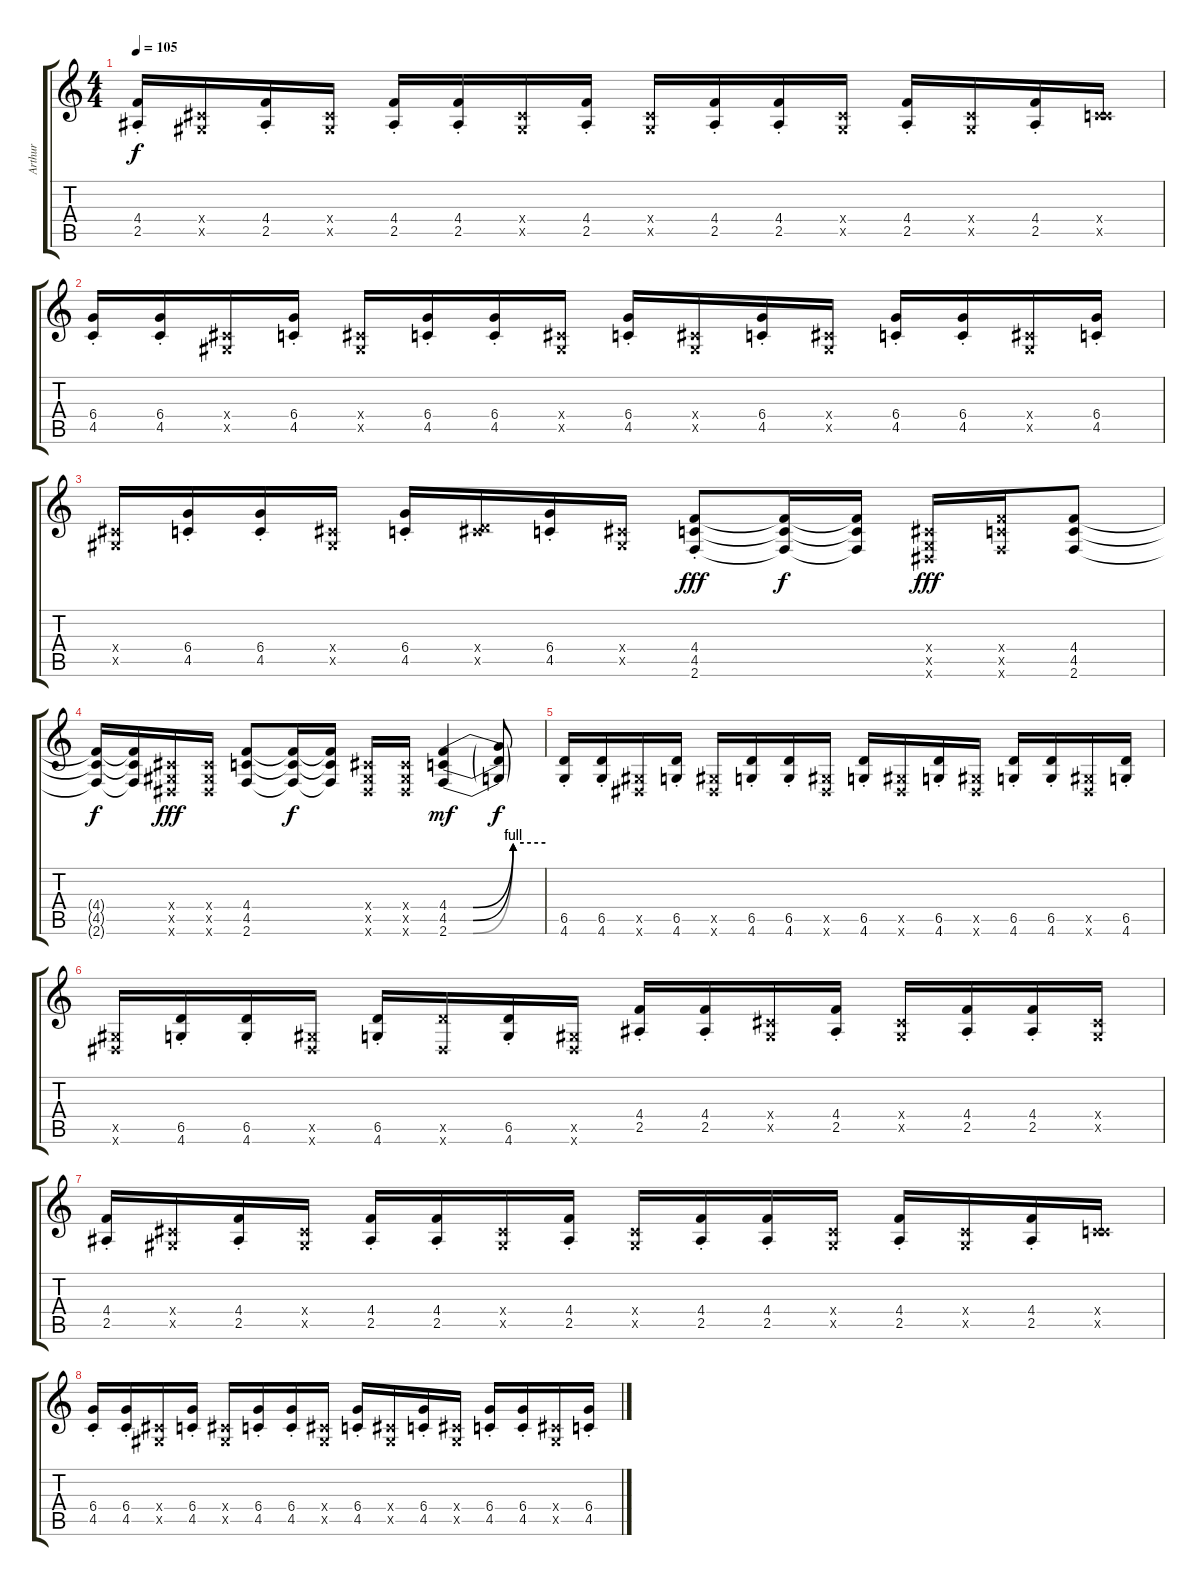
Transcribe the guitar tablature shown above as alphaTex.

\track ("Arthur" "Arthur") {instrument distortionguitar}
\staff {score tabs}
\tuning (Eb4 Bb3 Gb3 Db3 Ab2 Eb2) {hide}
\ts (4 4)
\tempo 105
\clef g2
\ks c
(4.4{st} 2.5{st}).16{dy f} (0.4{x} 0.5{x}).16 (4.4{st} 2.5{st}).16 (0.4{x} 0.5{x}).16 (4.4{st} 2.5{st}).16 (4.4{st} 2.5{st}).16 (0.4{x} 0.5{x}).16 (4.4{st} 2.5{st}).16 (0.4{x} 0.5{x}).16 (4.4{st} 2.5{st}).16 (4.4{st} 2.5{st}).16 (0.4{x} 0.5{x}).16 (4.4{st} 2.5{st}).16 (0.4{x} 0.5{x}).16 (4.4{st} 2.5{st}).16 (0.4{x} 4.5{x}).16 |
(6.4{st} 4.5).16 (6.4{st} 4.5).16 (0.4{x} 0.5{x}).16 (6.4{st} 4.5).16 (0.4{x} 0.5{x}).16 (6.4{st} 4.5).16 (6.4{st} 4.5).16 (0.4{x} 0.5{x}).16 (6.4{st} 4.5).16 (0.4{x} 0.5{x}).16 (6.4{st} 4.5).16 (0.4{x} 0.5{x}).16 (6.4{st} 4.5).16 (6.4{st} 4.5).16 (0.4{x} 0.5{x}).16 (6.4{st} 4.5).16 |
(0.4{x} 0.5{x}).16 (6.4{st} 4.5).16 (6.4{st} 4.5).16 (0.4{x} 0.5{x}).16 (6.4{st} 4.5{st}).16 (0.4{x} 6.5{x}).16 (6.4{st} 4.5).16 (0.4{x} 0.5{x}).16 (4.4 4.5 2.6{st}).8{dy fff} (4.4{t} 4.5{t} 2.6{t}).16{dy f} (4.4{t} 4.5{t} 2.6{t}).16 (0.4{x} 0.5{x} 0.6{x}).16{dy fff} (4.4{x} 4.5{x} 2.6{x}).16 (4.4 4.5 2.6).8 |
(4.4{t} 4.5{t} 2.6{t}).16{dy f} (4.4{t} 4.5{t} 2.6{t}).16 (0.4{x} 0.5{x} 0.6{x}).16{dy fff} (0.4{x} 0.5{x} 0.6{x}).16 (4.4 4.5 2.6).8 (4.4{t} 4.5{t} 2.6{t}).16{dy f} (4.4{t} 4.5{t} 2.6{t}).16 (0.4{x} 0.5{x} 0.6{x}).16 (0.4{x} 0.5{x} 0.6{x}).16 (4.4{be (custom 0 0 15 0 40 4 60 4)} 4.5{be (custom 0 0 15 0 40 4 60 4)} 2.6{be (custom 0 0 15 0 40 4 60 4)}).4{dy mf} (4.4{t} 4.5{t} 2.6{t}).8{dy f} |
(6.5{st} 4.6{st}).16 (6.5{st} 4.6{st}).16 (0.5{x} 0.6{x}).16 (6.5{st} 4.6{st}).16 (0.5{x} 0.6{x}).16 (6.5{st} 4.6{st}).16 (6.5{st} 4.6{st}).16 (0.5{x} 0.6{x}).16 (6.5{st} 4.6{st}).16 (0.5{x} 0.6{x}).16 (6.5{st} 4.6{st}).16 (0.5{x} 0.6{x}).16 (6.5{st} 4.6{st}).16 (6.5{st} 4.6{st}).16 (0.5{x} 0.6{x}).16 (6.5{st} 4.6{st}).16 |
(0.5{x} 0.6{x}).16 (6.5{st} 4.6{st}).16 (6.5{st} 4.6{st}).16 (0.5{x} 0.6{x}).16 (6.5{st} 4.6{st}).16 (6.5{x} 0.6{x}).16 (6.5{st} 4.6{st}).16 (0.5{x} 0.6{x}).16 (4.4{st} 2.5{st}).16 (4.4{st} 2.5{st}).16 (0.4{x} 0.5{x}).16 (4.4{st} 2.5{st}).16 (0.4{x} 0.5{x}).16 (4.4{st} 2.5{st}).16 (4.4{st} 2.5{st}).16 (0.4{x} 0.5{x}).16 |
(4.4{st} 2.5{st}).16 (0.4{x} 0.5{x}).16 (4.4{st} 2.5{st}).16 (0.4{x} 0.5{x}).16 (4.4{st} 2.5{st}).16 (4.4{st} 2.5{st}).16 (0.4{x} 0.5{x}).16 (4.4{st} 2.5{st}).16 (0.4{x} 0.5{x}).16 (4.4{st} 2.5{st}).16 (4.4{st} 2.5{st}).16 (0.4{x} 0.5{x}).16 (4.4{st} 2.5{st}).16 (0.4{x} 0.5{x}).16 (4.4{st} 2.5{st}).16 (0.4{x} 4.5{x}).16 |
(6.4{st} 4.5).16 (6.4{st} 4.5).16 (0.4{x} 0.5{x}).16 (6.4{st} 4.5).16 (0.4{x} 0.5{x}).16 (6.4{st} 4.5).16 (6.4{st} 4.5).16 (0.4{x} 0.5{x}).16 (6.4{st} 4.5).16 (0.4{x} 0.5{x}).16 (6.4{st} 4.5).16 (0.4{x} 0.5{x}).16 (6.4{st} 4.5).16 (6.4{st} 4.5).16 (0.4{x} 0.5{x}).16 (6.4{st} 4.5).16
